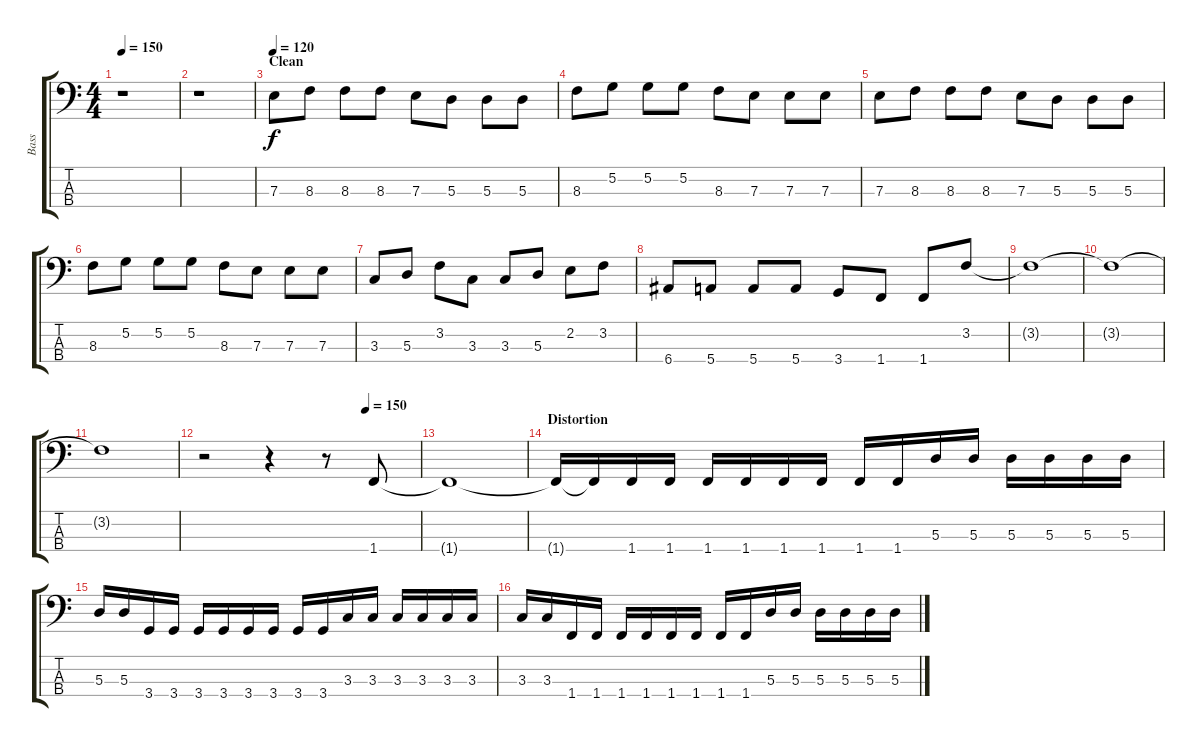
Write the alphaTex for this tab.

\track ("Bass" "Bass") {instrument electricbasspick}
\staff {score tabs}
\tuning (G2 D2 A1 E1) {hide}
\ts (4 4)
\tempo 150
\clef f4
\ks c
r.1{dy f instrument electricbasspick} |
r.1 |
\section ("" "Clean")
\tempo 120
7.3.8 8.3.8 8.3.8 8.3.8 7.3.8 5.3.8 5.3.8 5.3.8 |
8.3.8 5.2.8 5.2.8 5.2.8 8.3.8 7.3.8 7.3.8 7.3.8 |
7.3.8 8.3.8 8.3.8 8.3.8 7.3.8 5.3.8 5.3.8 5.3.8 |
8.3.8 5.2.8 5.2.8 5.2.8 8.3.8 7.3.8 7.3.8 7.3.8 |
3.3.8 5.3.8 3.2.8 3.3.8 3.3.8 5.3.8 2.2.8 3.2.8 |
6.4.8 5.4.8 5.4.8 5.4.8 3.4.8 1.4.8 1.4.8 3.2.8 |
3.2{t}.1 |
3.2{t}.1 |
3.2{t}.1 |
\tempo (150 0.75)
r.2 r.4 r.8 1.4.8 |
1.4{t}.1 |
\section ("" "Distortion")
1.4{t}.16 1.4{t}.16 1.4.16 1.4.16 1.4.16 1.4.16 1.4.16 1.4.16 1.4.16 1.4.16 5.3.16 5.3.16 5.3.16 5.3.16 5.3.16 5.3.16 |
5.3.16 5.3.16 3.4.16 3.4.16 3.4.16 3.4.16 3.4.16 3.4.16 3.4.16 3.4.16 3.3.16 3.3.16 3.3.16 3.3.16 3.3.16 3.3.16 |
3.3.16 3.3.16 1.4.16 1.4.16 1.4.16 1.4.16 1.4.16 1.4.16 1.4.16 1.4.16 5.3.16 5.3.16 5.3.16 5.3.16 5.3.16 5.3.16
